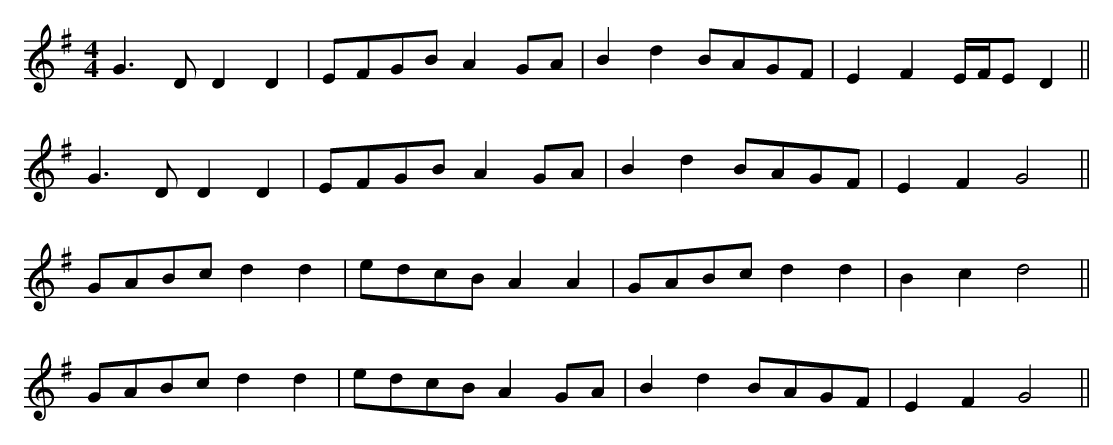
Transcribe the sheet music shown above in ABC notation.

X:1
M:4/4
K:G
G3 D D2 D2|EFGB A2 GA|B2 d2 BAGF|E2 F2 E/F/E D2||
G3 D D2 D2|EFGB A2 GA|B2 d2 BAGF|E2 F2 G4||
GABc d2 d2|edcB A2 A2|GABc d2 d2|B2 c2 d4||
GABc d2 d2|edcB A2 GA|B2 d2 BAGF|E2 F2 G4||
